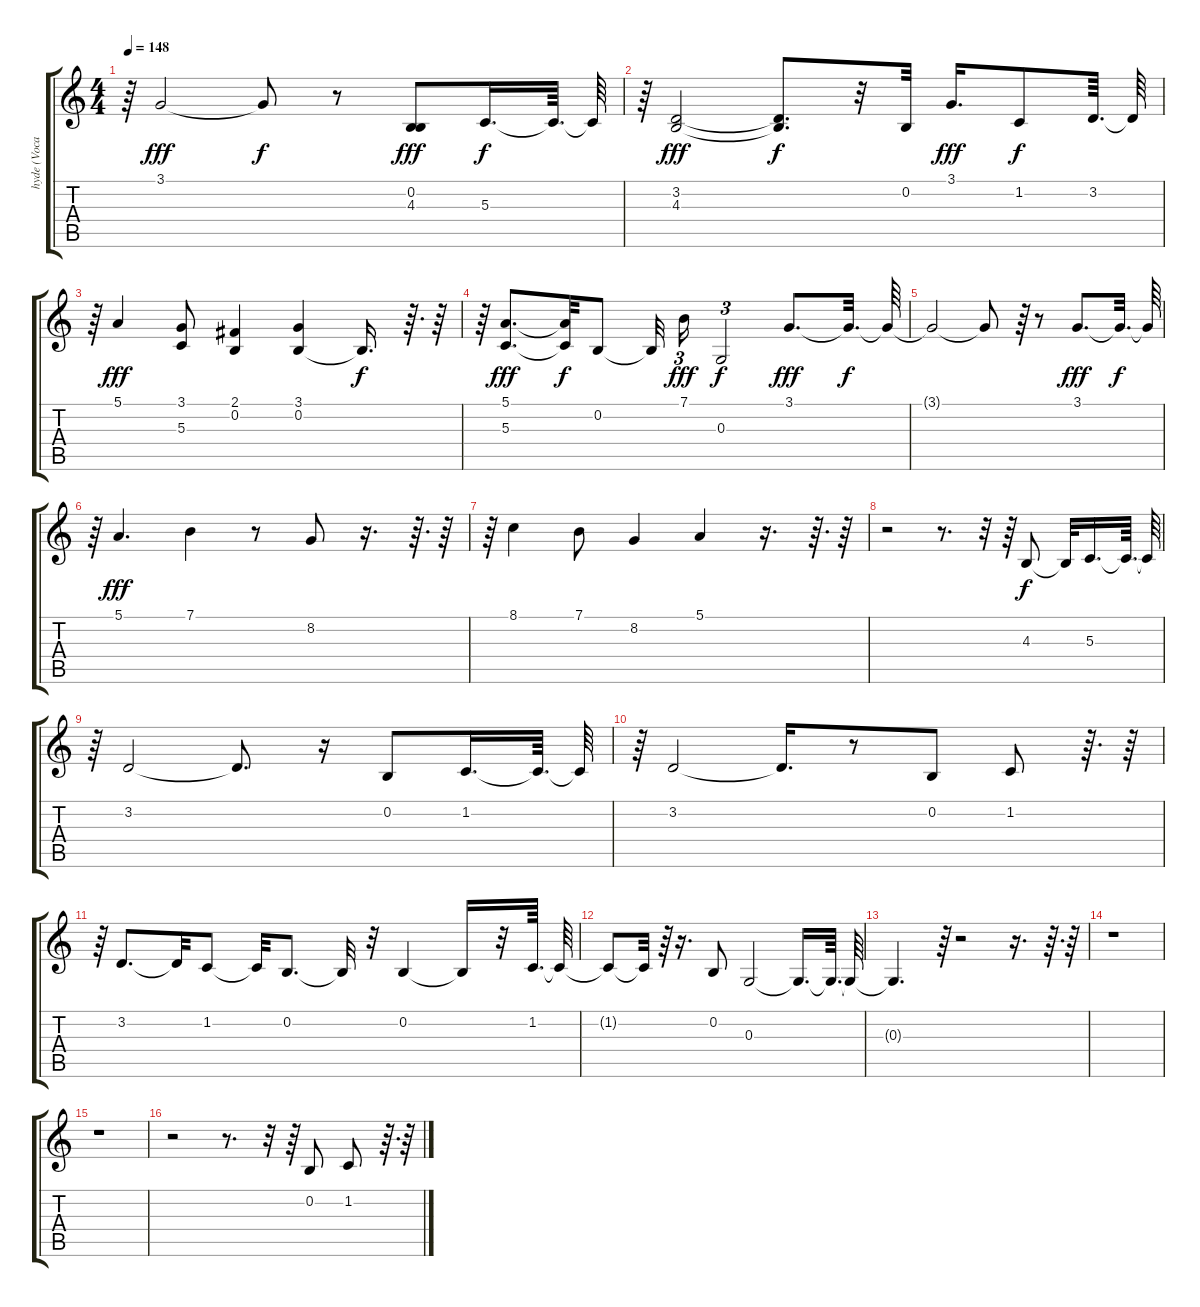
\track ("hyde (Vocals)" "hyde (Voca") {instrument trombone}
\staff {score tabs}
\tuning (E4 B3 G3 D3 A2 E2) {hide}
\ts (4 4)
\tempo 148
\clef g2
\ks c
r.64{dy f} 3.1.2{dy fff} 3.1{t}.8{dy f} r.8 (0.2 4.3).8{dy fff} 5.3.16{d dy f} 5.3{t}.64{d} 5.3{t}.64 |
r.64 (3.2 4.3).2{dy fff} (3.2{t} 4.3{t}).8{d dy f} r.32 0.2.32 3.1.16{d dy fff} 1.2.8{dy f} 3.2.64{d} 3.2{t}.64 |
r.64 5.1.4{dy fff} (3.1 5.3).8 (2.1 0.2).4 (3.1 0.2).4 0.2{t}.16{d dy f} r.64{d} r.64 |
r.64 (5.1 5.3).8{d dy fff} (5.1{t} 5.3{t}).32{dy f} 0.2.8 0.2{t}.32 7.1.16{tu (3 2) dy fff} 0.3.2{tu (3 2) dy f} 3.1.8{d dy fff} 3.1{t}.32{d dy f} 3.1{t}.64 |
3.1{t}.2 3.1{t}.8 r.64 r.8 3.1.8{d dy fff} 3.1{t}.32{d dy f} 3.1{t}.64 |
r.64 5.1.4{d dy fff} 7.1.4 r.8 8.2.8 r.16{d} r.64{d} r.64 |
r.64 8.1.4 7.1.8 8.2.4 5.1.4 r.16{d} r.64{d} r.64 |
r.2 r.8{d} r.32 r.64 4.3.8{dy f} 4.3{t}.32 5.3.16{d} 5.3{t}.64{d} 5.3{t}.64 |
r.64 3.2.2 3.2{t}.8{d} r.16 0.2.8 1.2.16{d} 1.2{t}.64{d} 1.2{t}.64 |
r.64 3.2.2 3.2{t}.16{d} r.8 0.2.8 1.2.8 r.64{d} r.64 |
r.64 3.2.8{d} 3.2{t}.32 1.2.8 1.2{t}.32 0.2.8{d} 0.2{t}.32 r.32 0.2.4 0.2{t}.16 r.32 1.2.64{d} 1.2{t}.64 |
1.2{t}.8 1.2{t}.32 r.64 r.16{d} 0.2.8 0.3.2 0.3{t}.16{d} 0.3{t}.64{d} 0.3{t}.64 |
0.3{t}.4{d} r.64 r.2 r.16{d} r.64{d} r.64 |
r.1 |
r.1 |
r.2 r.8{d} r.32 r.64 0.2.8 1.2.8 r.64{d} r.64
